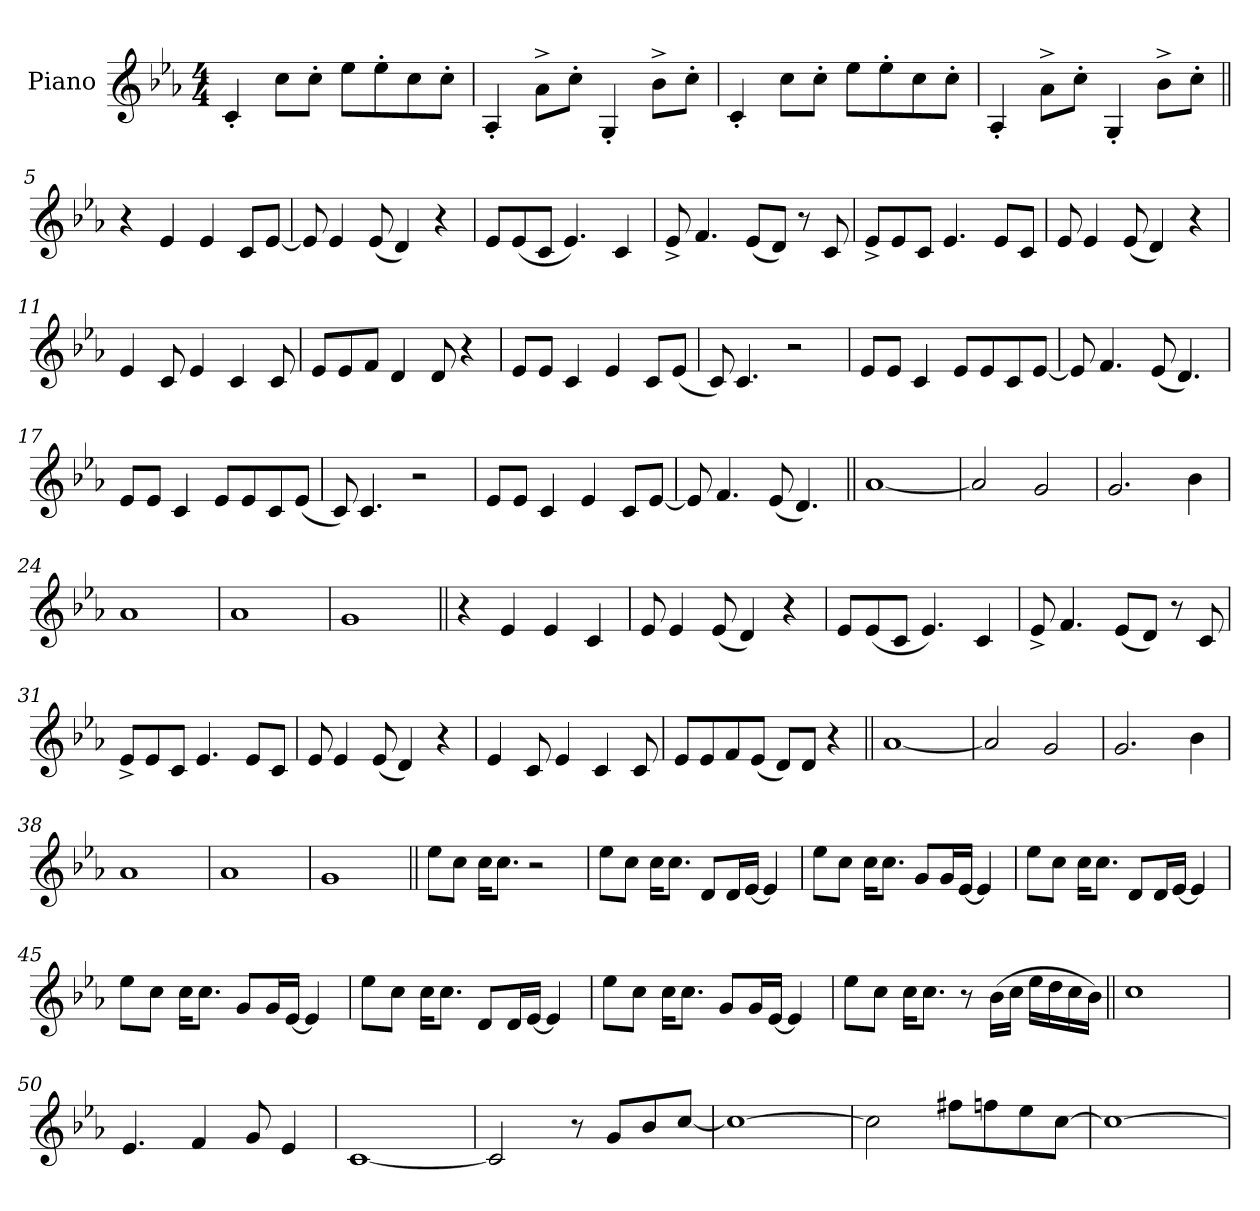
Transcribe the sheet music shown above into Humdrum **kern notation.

**kern
*part1
*staff1
*I"Piano
*I'Pno.
*clefG2
*k[b-e-a-]
*M4/4
*MM130
=1
4c'!
8cc!L
8cc'!J
8ee-!L
8ee-'!
8cc!
8cc'!J
=2
4A-'!
8a-^!L
8cc'!J
4G'!
8b-^!L
8cc'!J
=3
4c'!
8cc!L
8cc'!J
8ee-!L
8ee-'!
8cc!
8cc'!J
=4
4A-'!
8a-^!L
8cc'!J
4G'!
8b-^!L
8cc'!J
=5||
4r
4e-
4e-
8cL
[8e-J
=6
8e-]
4e-
(8e-
4d)
4r
=7
8e-L
(8e-
8cJ
4.e-)
4c
=8
8e-^
4.f
(8e-L
8dJ)
8r
8c
=9
8e-^L
8e-
8cJ
4.e-
8e-L
8cJ
=10
8e-
4e-
(8e-
4d)
4r
=11
4e-
8c
4e-
4c
8c
=12
8e-L
8e-
8fJ
4d
8d
4r
=13
8e-L
8e-J
4c
4e-
8cL
(8e-J
=14
8c)
4.c
2r
=15
8e-L
8e-J
4c
8e-L
8e-
8c
[8e-J
=16
8e-]
4.f
(8e-
4.d)
=17
8e-L
8e-J
4c
8e-L
8e-
8c
(8e-J
=18
8c)
4.c
2r
=19
8e-L
8e-J
4c
4e-
8cL
[8e-J
=20
8e-]
4.f
(8e-
4.d)
=21||
[1a-
=22
2a-]
2g
=23
2.g
4b-
=24
1a-
=25
1a-
=26
1g
=27||
4r
4e-
4e-
4c
=28
8e-
4e-
(8e-
4d)
4r
=29
8e-L
(8e-
8cJ
4.e-)
4c
=30
8e-^
4.f
(8e-L
8dJ)
8r
8c
=31
8e-^L
8e-
8cJ
4.e-
8e-L
8cJ
=32
8e-
4e-
(8e-
4d)
4r
=33
4e-
8c
4e-
4c
8c
=34
8e-L
8e-
8f
(8e-J
8dL)
8dJ
4r
=35||
[1a-
=36
2a-]
2g
=37
2.g
4b-
=38
1a-
=39
1a-
=40
1g
=41||
8ee-L
8ccJ
16ccKL
8.ccJ
2r
=42
8ee-L
8ccJ
16ccKL
8.ccJ
8d!L
16d!L
[16e-!JJ
4e-!]
=43
8ee-L
8ccJ
16ccKL
8.ccJ
8g!L
16g!L
[16e-!JJ
4e-!]
=44
8ee-L
8ccJ
16ccKL
8.ccJ
8d!L
16d!L
[16e-!JJ
4e-!]
=45
8ee-L
8ccJ
16ccKL
8.ccJ
8g!L
16g!L
[16e-!JJ
4e-!]
=46
8ee-L
8ccJ
16ccKL
8.ccJ
8d!L
16d!L
[16e-!JJ
4e-!]
=47
8ee-L
8ccJ
16ccKL
8.ccJ
8g!L
16g!L
[16e-!JJ
4e-!]
=48
8ee-L
8ccJ
16ccKL
8.ccJ
8r
(16b-!LL
16cc!JJ
16ee-!LL
16dd!
16cc!
16b-!JJ)
=49||
1cc!
=50
4.e-!
4f!
8g!
4e-!
=51
[1c!
=52
2c!]
8r
8g!L
8b-!
[8cc!J
=53
1cc!_
=54
2cc!]
8ff#X!L
8ffn!
8ee-!
[8cc!J
=55
1cc!_
=
*-
